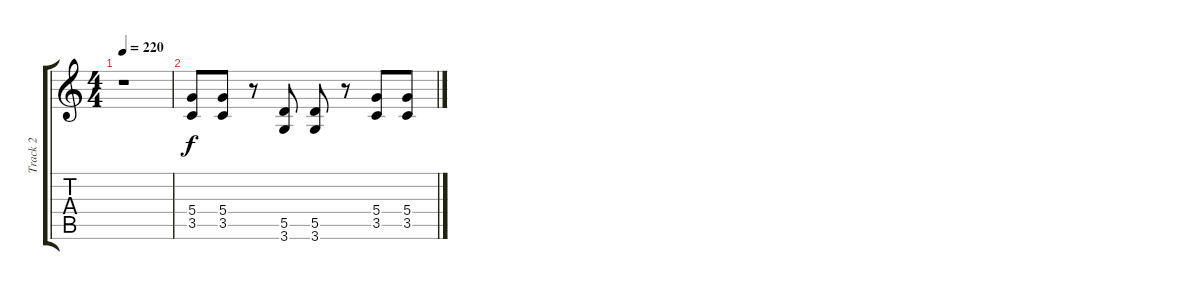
\track ("Track 2" "Track 2") {instrument distortionguitar}
\staff {score tabs}
\tuning (E4 B3 G3 D3 A2 E2) {hide}
\ts (4 4)
\tempo 220
\clef g2
\ks c
r.1{dy f} |
(5.4 3.5).8 (5.4 3.5).8 r.8 (5.5 3.6).8 (5.5 3.6).8 r.8 (5.4 3.5).8 (5.4 3.5).8
